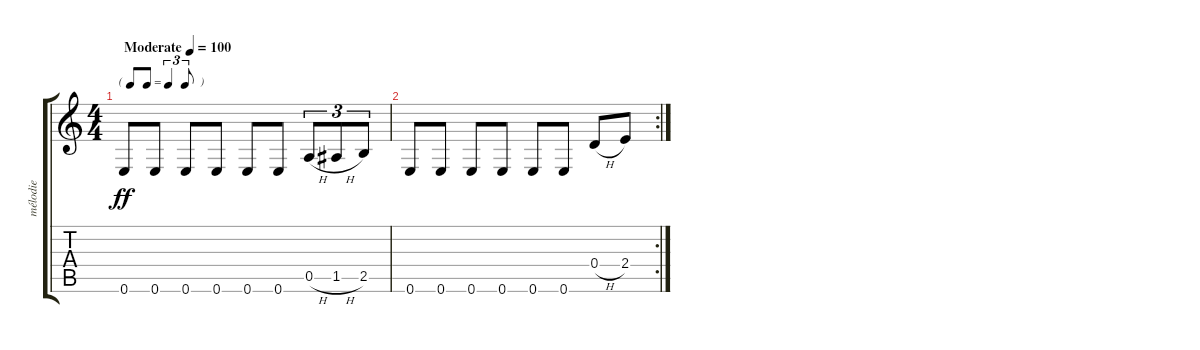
\track ("mélodie" "mélodie") {instrument acousticguitarnylon}
\staff {score tabs}
\tuning (E4 B3 G3 D3 A2 E2) {hide}
\ts (4 4)
\tf triplet8th
\tempo (100 "Moderate")
\clef g2
\ks c
0.6.8{dy ff instrument acousticguitarnylon} 0.6.8 0.6.8 0.6.8 0.6.8 0.6.8 0.5{h}.8{tu (3 2)} 1.5{h}.8{tu (3 2)} 2.5.8{tu (3 2)} |
\rc 2
0.6.8 0.6.8 0.6.8 0.6.8 0.6.8 0.6.8 0.4{h}.8 2.4.8
